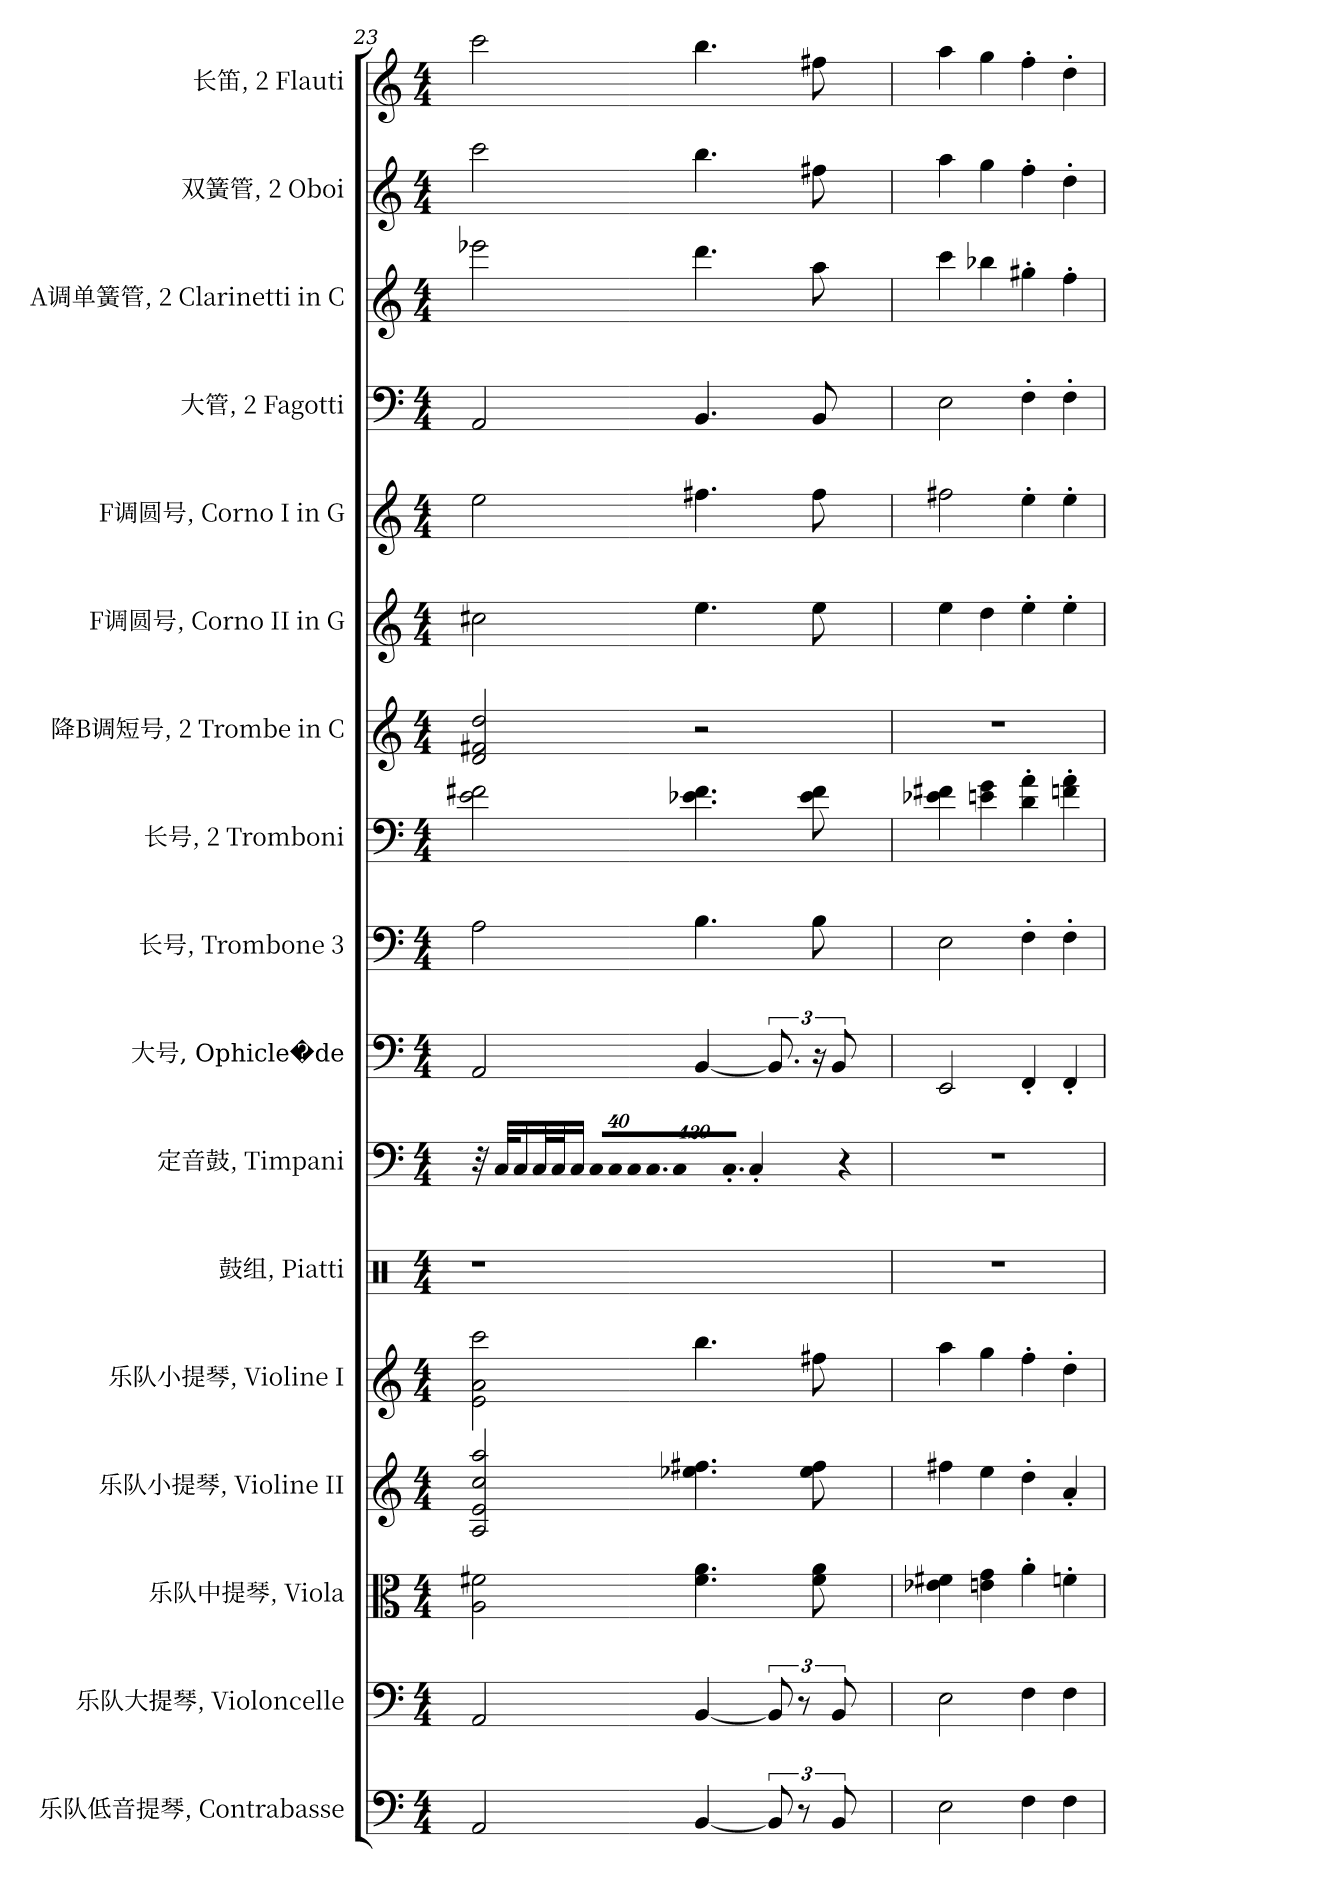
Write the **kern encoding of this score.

**kern	**kern	**kern	**kern	**kern	**kern	**kern	**kern	**kern	**kern	**kern	**kern	**kern	**kern	**kern	**kern	**kern
*part17	*part16	*part15	*part14	*part13	*part12	*part11	*part10	*part9	*part8	*part7	*part6	*part5	*part4	*part3	*part2	*part1
*staff17	*staff16	*staff15	*staff14	*staff13	*staff12	*staff11	*staff10	*staff9	*staff8	*staff7	*staff6	*staff5	*staff4	*staff3	*staff2	*staff1
*I"乐队低音提琴, Contrabasse	*I"乐队大提琴, Violoncelle	*I"乐队中提琴, Viola	*I"乐队小提琴, Violine II	*I"乐队小提琴, Violine I	*I"鼓组, Piatti	*I"定音鼓, Timpani	*I"大号, Ophicle�de	*I"长号, Trombone 3	*I"长号, 2 Tromboni	*I"降B调短号, 2 Trombe in C	*I"F调圆号, Corno II in G	*I"F调圆号, Corno I in G	*I"大管, 2 Fagotti	*I"A调单簧管, 2 Clarinetti in C	*I"双簧管, 2 Oboi	*I"长笛, 2 Flauti
*I'Cbs.	*	*	*	*	*	*I'Timp.	*	*I'Tbn.	*I'Tbn.	*	*	*	*	*I'A Cl.	*I'Ob.	*I'Fl.
*clefF4	*clefF4	*clefC3	*clefG2	*clefG2	*clefX	*clefF4	*clefF4	*clefF4	*clefF4	*clefG2	*clefG2	*clefG2	*clefF4	*clefG2	*clefG2	*clefG2
*ITrd7c12	*	*	*	*	*	*	*	*	*	*ITrd1c2	*ITrd4c7	*ITrd4c7	*	*ITrd2c3	*	*
*k[]	*k[]	*k[]	*k[]	*k[]	*k[]	*k[]	*k[]	*k[]	*k[]	*k[b-e-]	*k[b-]	*k[b-]	*k[]	*k[f#c#g#]	*k[]	*k[]
*M4/4	*M4/4	*M4/4	*M4/4	*M4/4	*M4/4	*M4/4	*M4/4	*M4/4	*M4/4	*M4/4	*M4/4	*M4/4	*M4/4	*M4/4	*M4/4	*M4/4
*MM163	*MM163	*MM163	*MM163	*MM163	*MM163	*MM163	*MM163	*MM163	*MM163	*MM163	*MM163	*MM163	*MM163	*MM163	*MM163	*MM163
=23	=23	=23	=23	=23	=23	=23	=23	=23	=23	=23	=23	=23	=23	=23	=23	=23
2AAA/	2AA/	2A\ 2f#X\	2A/ 2e/ 2cc/ 2aa/	2e\ 2a\ 2ccc\	1r	32r	2AA/	2A\	2e\ 2f#X\	2c/ 2en/ 2cc/	2f#X\	2a\	2AA/	2cccn\	2ccc\	2ccc\
.	.	.	.	.	.	32C/KLL	.	.	.	.	.	.	.	.	.	.
.	.	.	.	.	.	16C/	.	.	.	.	.	.	.	.	.	.
.	.	.	.	.	.	32C/L	.	.	.	.	.	.	.	.	.	.
.	.	.	.	.	.	32C/J	.	.	.	.	.	.	.	.	.	.
.	.	.	.	.	.	16C/JJ	.	.	.	.	.	.	.	.	.	.
*	*	*	*	*	*	*Xbrackettup	*	*	*	*	*	*	*	*	*	*
!	!	!	!	!	!	!LO:N:vis=32	!	!	!	!	!	!	!	!	!	!
.	.	.	.	.	.	640%23C/LLL	.	.	.	.	.	.	.	.	.	.
!	!	!	!	!	!	!LO:N:vis=32	!	!	!	!	!	!	!	!	!	!
.	.	.	.	.	.	640%23C/	.	.	.	.	.	.	.	.	.	.
!	!	!	!	!	!	!LO:N:vis=32	!	!	!	!	!	!	!	!	!	!
.	.	.	.	.	.	640%23C/	.	.	.	.	.	.	.	.	.	.
!	!	!	!	!	!	!LO:N:vis=32.	!	!	!	!	!	!	!	!	!	!
.	.	.	.	.	.	1920%103C/	.	.	.	.	.	.	.	.	.	.
!	!	!	!	!	!	!LO:N:vis=32	!	!	!	!	!	!	!	!	!	!
.	.	.	.	.	.	640%23C/	.	.	.	.	.	.	.	.	.	.
!	!	!	!	!	!	!LO:N:vis=32.	!	!	!	!	!	!	!	!	!	!
.	.	.	.	.	.	1920%103C'/JJJ	.	.	.	.	.	.	.	.	.	.
*	*	*	*	*	*	*	*	*	*	*	*	*	*	*	*	*MM164
[4BBB/	[4BB/	4.f#\ 4.a\	4.ee-X\ 4.ff#X\	4.bb\	.	.	[4BB/	4.B\	4.e-X\ 4.f#\	2r	4.a\	4.bn\	4.BB/	4.bb\	4.bb\	4.bb\
.	.	.	.	.	.	4C'/	.	.	.	.	.	.	.	.	.	.
12BBB/]	12BB/]	.	.	.	.	.	12.BB/]	.	.	.	.	.	.	.	.	.
.	.	.	.	.	.	4r	.	.	.	.	.	.	.	.	.	.
12r	12r	.	.	.	.	.	.	.	.	.	.	.	.	.	.	.
.	.	8f#\ 8a\	8ee-\ 8ff#\	8ff#X\	.	.	24r	8B\	8e-\ 8f#\	.	8a\	8b\	8BB/	8ff#\	8ff#X\	8ff#X\
12BBB/	12BB/	.	.	.	.	.	12BB/	.	.	.	.	.	.	.	.	.
960ryy	960ryy	960ryy	960ryy	960ryy	960ryy	.	960ryy	960ryy	960ryy	960ryy	960ryy	960ryy	960ryy	960ryy	960ryy	960ryy
!!LO:PB:g=z
=24	=24	=24	=24	=24	=24	=24	=24	=24	=24	=24	=24	=24	=24	=24	=24	=24
*	*	*	*	*	*	*	*	*	*	*	*	*	*	*	*	*MM162
2EE\	2E\	4e-X\ 4f#X\	4ff#X\	4aa\	1r	1r	2EE/	2E\	4e-X\ 4f#X\	1r	4a\	2bn\	2E\	4aa\	4aa\	4aa\
*	*	*	*	*	*	*	*	*	*	*	*	*	*	*	*	*MM171
.	.	4en\ 4g\	4ee\	4gg\	.	.	.	.	4en\ 4g\	.	4g\	.	.	4ggn\	4gg\	4gg\
*	*	*	*	*	*	*	*	*	*	*	*	*	*	*	*	*MM164
4FF\	4F\	4a'\	4dd'\	4ff'\	.	.	4FF'/	4F'\	4d\' 4a\'	.	4a'\	4a'\	4F'\	4ee#X'\	4ff'\	4ff'\
*	*	*	*	*	*	*	*	*	*	*	*	*	*	*	*	*MM171
4FF\	4F\	4fn'\	4a'/	4dd'\	.	.	4FF'/	4F'\	4fn\' 4a\'	.	4a'\	4a'\	4F'\	4dd'\	4dd'\	4dd'\
=	=	=	=	=	=	=	=	=	=	=	=	=	=	=	=	=
*-	*-	*-	*-	*-	*-	*-	*-	*-	*-	*-	*-	*-	*-	*-	*-	*-
